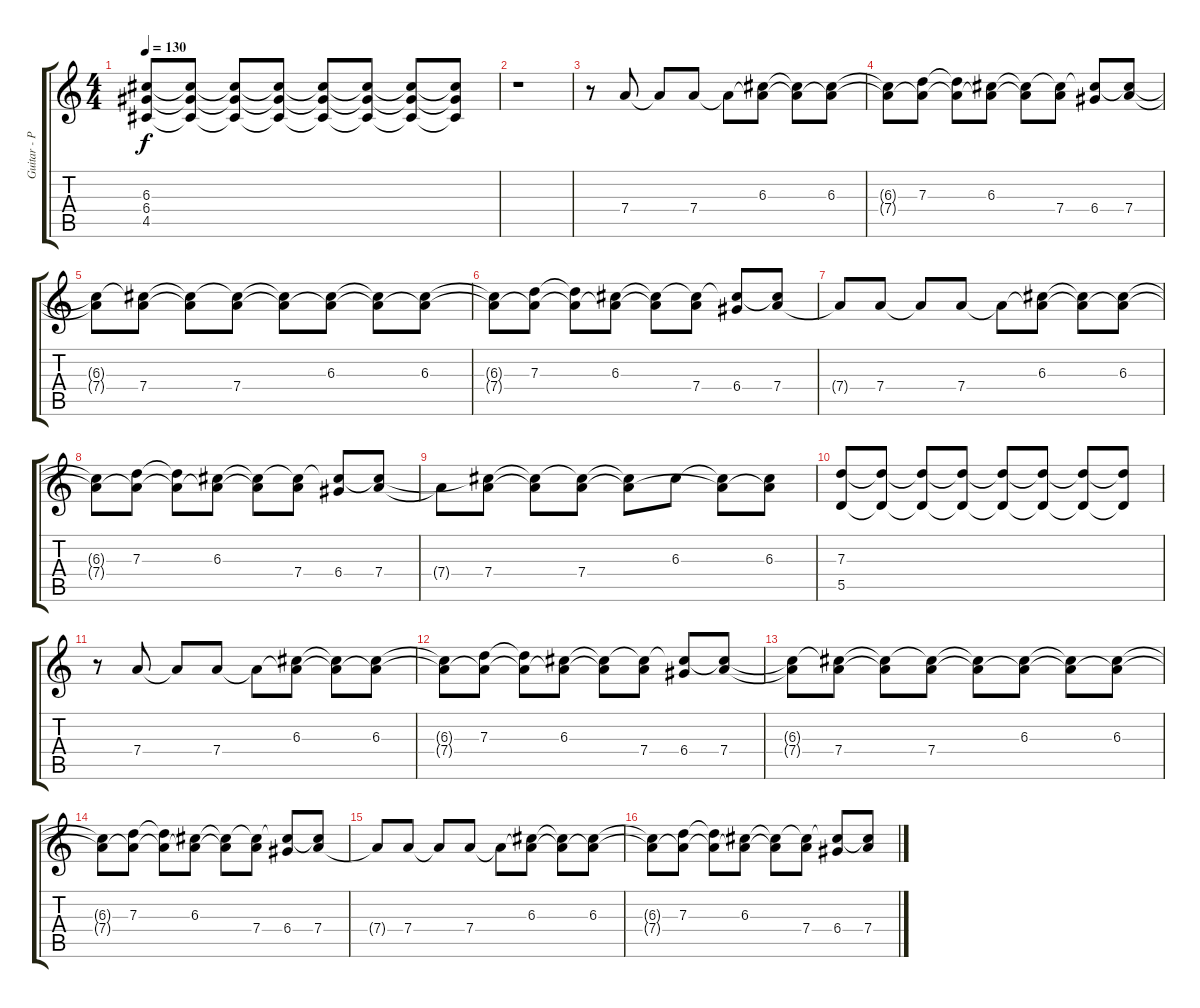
\track ("Guitar - Paulu Rantasalmi" "Guitar - P") {instrument electricguitarjazz}
\staff {score tabs}
\tuning (E4 B3 G3 D3 A2 E2) {hide}
\ts (4 4)
\tempo 130
\clef g2
\ks c
(6.3 6.4 4.5).8{dy f volume 10} (6.3{t} 6.4{t} 4.5{t}).8 (6.3{t} 6.4{t} 4.5{t}).8 (6.3{t} 6.4{t} 4.5{t}).8 (6.3{t} 6.4{t} 4.5{t}).8 (6.3{t} 6.4{t} 4.5{t}).8 (6.3{t} 6.4{t} 4.5{t}).8 (6.3{t} 6.4{t} 4.5{t}).8 |
r.1 |
r.8{volume 16 instrument electricguitarjazz} 7.4.8 7.4{t}.8 7.4.8 7.4{t}.8 (6.3 7.4{t}).8 (6.3{t} 7.4{t}).8 (6.3 7.4{t}).8 |
(6.3{t} 7.4{t}).8 (7.3 7.4{t}).8 (7.3{t} 7.4{t}).8 (6.3 7.4{t}).8 (6.3{t} 7.4{t}).8 (6.3{t} 7.4).8 (6.3{t} 6.4).8 (6.3{t} 7.4).8 |
(6.3{t} 7.4{t}).8 (6.3{t} 7.4).8 (6.3{t} 7.4{t}).8 (6.3{t} 7.4).8 (6.3{t} 7.4{t}).8 (6.3 7.4{t}).8 (6.3{t} 7.4{t}).8 (6.3 7.4{t}).8 |
(6.3{t} 7.4{t}).8 (7.3 7.4{t}).8 (7.3{t} 7.4{t}).8 (6.3 7.4{t}).8 (6.3{t} 7.4{t}).8 (6.3{t} 7.4).8 (6.3{t} 6.4).8 (6.3{t} 7.4).8 |
7.4{t}.8 7.4.8 7.4{t}.8 7.4.8 7.4{t}.8 (6.3 7.4{t}).8 (6.3{t} 7.4{t}).8 (6.3 7.4{t}).8 |
(6.3{t} 7.4{t}).8 (7.3 7.4{t}).8 (7.3{t} 7.4{t}).8 (6.3 7.4{t}).8 (6.3{t} 7.4{t}).8 (6.3{t} 7.4).8 (6.3{t} 6.4).8 (6.3{t} 7.4).8 |
7.4{t}.8 (6.3{t} 7.4).8 (6.3{t} 7.4{t}).8 (6.3{t} 7.4).8 (6.3{t} 7.4{t}).8 6.3.8 (6.3{t} 7.4{t}).8 (6.3 7.4{t}).8 |
(7.3 5.5).8 (7.3{t} 5.5{t}).8 (7.3{t} 5.5{t}).8 (7.3{t} 5.5{t}).8 (7.3{t} 5.5{t}).8 (7.3{t} 5.5{t}).8 (7.3{t} 5.5{t}).8 (7.3{t} 5.5{t}).8 |
r.8 7.4.8 7.4{t}.8 7.4.8 7.4{t}.8 (6.3 7.4{t}).8 (6.3{t} 7.4{t}).8 (6.3 7.4{t}).8 |
(6.3{t} 7.4{t}).8 (7.3 7.4{t}).8 (7.3{t} 7.4{t}).8 (6.3 7.4{t}).8 (6.3{t} 7.4{t}).8 (6.3{t} 7.4).8 (6.3{t} 6.4).8 (6.3{t} 7.4).8 |
(6.3{t} 7.4{t}).8 (6.3{t} 7.4).8 (6.3{t} 7.4{t}).8 (6.3{t} 7.4).8 (6.3{t} 7.4{t}).8 (6.3 7.4{t}).8 (6.3{t} 7.4{t}).8 (6.3 7.4{t}).8 |
(6.3{t} 7.4{t}).8 (7.3 7.4{t}).8 (7.3{t} 7.4{t}).8 (6.3 7.4{t}).8 (6.3{t} 7.4{t}).8 (6.3{t} 7.4).8 (6.3{t} 6.4).8 (6.3{t} 7.4).8 |
7.4{t}.8 7.4.8 7.4{t}.8 7.4.8 7.4{t}.8 (6.3 7.4{t}).8 (6.3{t} 7.4{t}).8 (6.3 7.4{t}).8 |
(6.3{t} 7.4{t}).8 (7.3 7.4{t}).8 (7.3{t} 7.4{t}).8 (6.3 7.4{t}).8 (6.3{t} 7.4{t}).8 (6.3{t} 7.4).8 (6.3{t} 6.4).8 (6.3{t} 7.4).8
